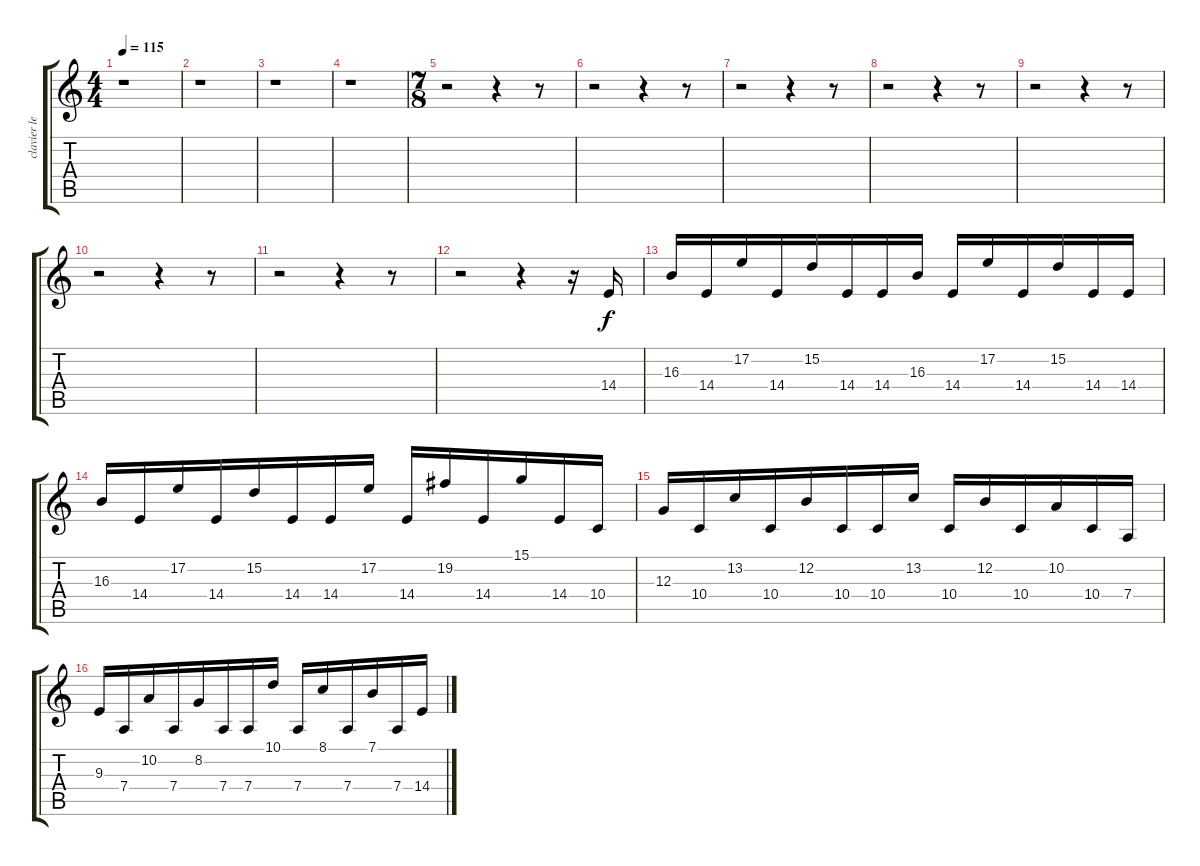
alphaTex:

\track ("clavier lead" "clavier le") {instrument lead1square}
\staff {score tabs}
\tuning (E4 B3 G3 D3 A2 E2) {hide}
\ts (4 4)
\tempo 115
\clef g2
\ks c
r.1{dy f} |
r.1 |
r.1 |
r.1 |
\ts (7 8)
r.2 r.4 r.8 |
r.2 r.4 r.8 |
r.2 r.4 r.8 |
r.2 r.4 r.8 |
r.2 r.4 r.8 |
r.2 r.4 r.8 |
r.2 r.4 r.8 |
r.2 r.4 r.16 14.4.16 |
16.3.16 14.4.16 17.2.16 14.4.16 15.2.16 14.4.16 14.4.16 16.3.16 14.4.16 17.2.16 14.4.16 15.2.16 14.4.16 14.4.16 |
16.3.16 14.4.16 17.2.16 14.4.16 15.2.16 14.4.16 14.4.16 17.2.16 14.4.16 19.2.16 14.4.16 15.1.16 14.4.16 10.4.16 |
12.3.16 10.4.16 13.2.16 10.4.16 12.2.16 10.4.16 10.4.16 13.2.16 10.4.16 12.2.16 10.4.16 10.2.16 10.4.16 7.4.16 |
9.3.16 7.4.16 10.2.16 7.4.16 8.2.16 7.4.16 7.4.16 10.1.16 7.4.16 8.1.16 7.4.16 7.1.16 7.4.16 14.4.16
